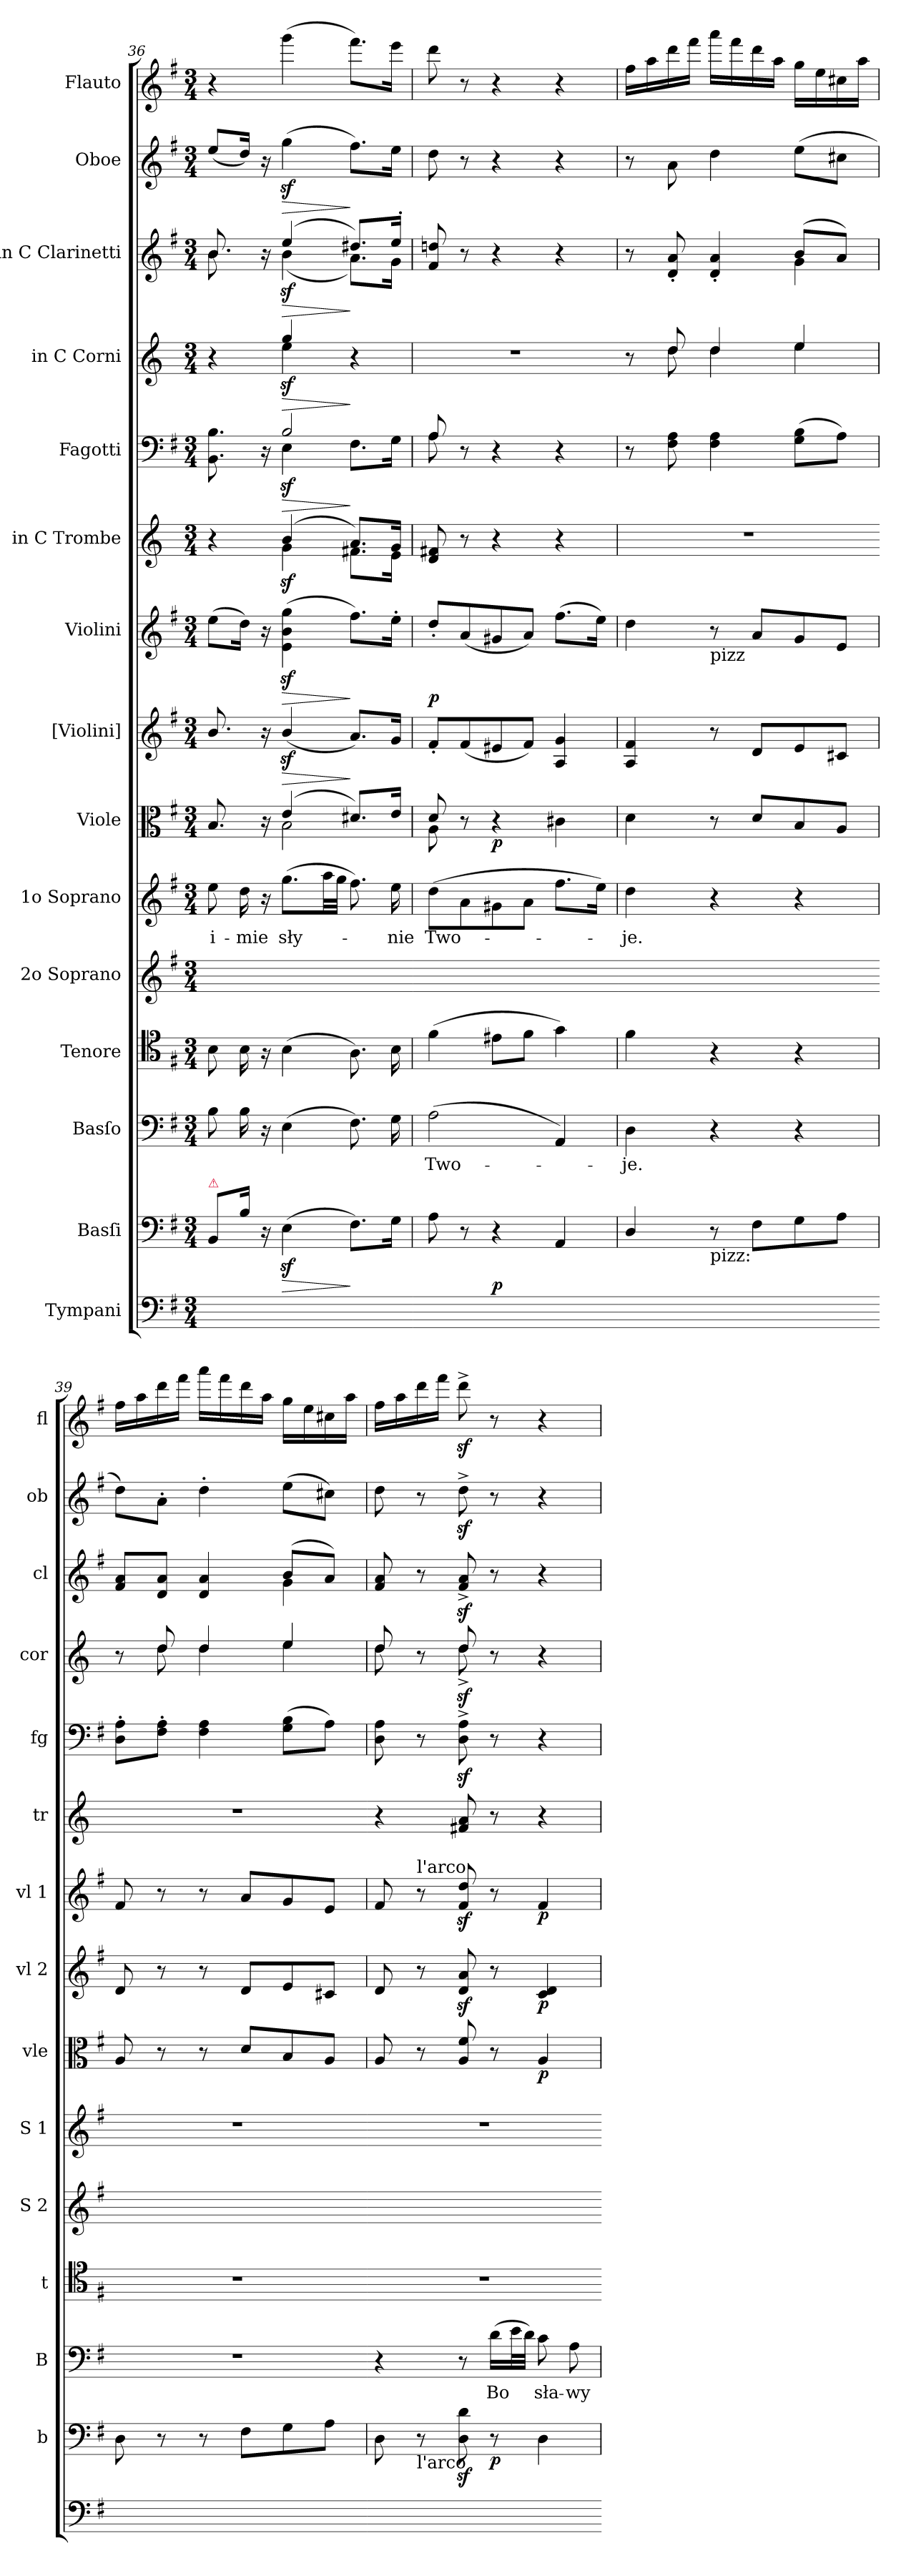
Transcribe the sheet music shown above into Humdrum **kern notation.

**kern	**kern	**dynam	**kern	**text	**kern	**kern	**kern	**text	**kern	**dynam	**kern	**dynam	**kern	**dynam	**kern	**kern	**dynam	**kern	**dynam	**kern	**dynam	**kern	**dynam	**kern
*part15	*part14	*part14	*part13	*part13	*part12	*part11	*part10	*part10	*part9	*part9	*part8	*part8	*part7	*part7	*part6	*part5	*part5	*part4	*part4	*part3	*part3	*part2	*part2	*part1
*staff15	*staff14	*staff14	*staff13	*staff13	*staff12	*staff11	*staff10	*staff10	*staff9	*staff9	*staff8	*staff8	*staff7	*staff7	*staff6	*staff5	*staff5	*staff4	*staff4	*staff3	*staff3	*staff2	*staff2	*staff1
*I"Tympani	*I"Basſi	*	*I"Basſo	*	*I"Tenore	*I"2o Soprano	*I"1o Soprano	*	*I"Viole	*	*I"[Violini]	*	*I"Violini	*	*I"in C Trombe	*I"Fagotti	*	*I"in C Corni	*	*I"in C Clarinetti	*	*I"Oboe	*	*I"Flauto
*	*I'b	*	*I'B	*	*I't	*I'S 2	*I'S 1	*	*I'vle	*	*I'vl 2	*	*I'vl 1	*	*I'tr	*I'fg	*	*I'cor	*	*I'cl	*	*I'ob	*	*I'fl
*clefF4	*clefF4	*	*clefF4	*	*clefC4	*clefG2	*clefG2	*	*clefC3	*	*clefG2	*	*clefG2	*	*clefG2	*clefF4	*	*clefG2	*	*clefG2	*	*clefG2	*	*clefG2
*k[f#]	*k[f#]	*	*k[f#]	*	*k[f#]	*k[f#]	*k[f#]	*	*k[f#]	*	*k[f#]	*	*k[f#]	*	*k[]	*k[f#]	*	*k[]	*	*k[f#]	*	*k[f#]	*	*k[f#]
*M3/4	*M3/4	*	*M3/4	*	*M3/4	*M3/4	*M3/4	*	*M3/4	*	*M3/4	*	*M3/4	*	*M3/4	*M3/4	*	*M3/4	*	*M3/4	*	*M3/4	*	*M3/4
=36	=36	=36	=36	=36	=36	=36	=36	=36	=36	=36	=36	=36	=36	=36	=36	=36	=36	=36	=36	=36	=36	=36	=36	=36
*	*	*	*	*	*	*	*	*	*^	*	*	*	*	*	*^	*^	*	*^	*	*^	*	*	*	*
!	!LO:TX:a:color=crimson:t=⚠	!	!	!	!	!	!	!	!	!	!	!	!	!	!	!	!	!	!	!	!	!	!	!	!	!	!	!	!
2.ryy	8BB/L	.	8B\	.	8B\	2.ryy	8ee\	i-	8.B/	4rBByy	.	8.b/	.	(8ee\L	.	4r	4rAyy	8.BB\ 8.B\	4rFFFyy	.	4r	4rFyy	.	8.b/	8.b\	.	(8ee/L	.	4r
.	16B\Jk	.	16B\	.	16B\	.	16dd\	-mie	.	.	.	.	.	16dd\Jk)	.	.	.	.	.	.	.	.	.	.	.	.	16dd/Jk)	.	.
.	16r	.	16r	.	16r	.	16r	.	16r	.	.	16r	.	16r	.	.	.	16r	.	.	.	.	.	16r	16rAyy	.	16r	.	.
!	!	!LO:HP:b	!	!	!	!	!	!	!	!	!	!	!LO:HP:b	!	!LO:HP:b	!	!	!	!	!LO:HP:b	!	!	!LO:HP:b	!	!	!LO:HP:b	!	!LO:HP:b	!
.	(4Ez\	>	(4E\	.	(4B\	.	(8.gg\L	sły-	(4e/	2B\	.	(4bz/	>	(4ez\ 4bz\ 4ggz\	>	(4b/	4gz\	2B/	4Ez\	>	4gg/	4eez\	>	(4ee/	(4bz\	>	(4ggz\	>	(4ggg\
.	.	.	.	.	.	.	32aa\LL	.	.	.	.	.	.	.	.	.	.	.	.	.	.	.	.	.	.	.	.	.	.
.	.	.	.	.	.	.	32gg\JJJ	.	.	.	.	.	.	.	.	.	.	.	.	.	.	.	.	.	.	.	.	.	.
.	8.F#\L)	]	8.F#\)	.	8.A\)	.	8.ff#\)	.	8.d#X/L)	.	.	8.a/L)	]	8.ff#\L)	]	8.a/L)	8.f#X\L	.	8.F#\L	]	4r	4rFyy	]	8.dd#X/L)	8.a\L)	]	8.ff#\L)	]	8.fff#\L)
.	16G\Jk	.	16G\	.	16B\	.	16ee\	-nie	16e/Jk	.	.	16g/Jk	.	16ee'\Jk	.	16g/Jk	16e\Jk	.	16G\Jk	.	.	.	.	16ee'/Jk	16g\Jk	.	16ee\Jk	.	16eee\Jk
*	*	*	*	*	*	*	*	*	*	*	*	*	*	*	*	*	*	*	*	*	*v	*v	*	*	*	*	*	*	*
=37	=37	=37	=37	=37	=37	=37-	=37	=37	=37	=37	=37	=37	=37	=37	=37	=37	=37	=37	=37	=37	=37	=37	=37	=37	=37	=37	=37	=37
!	!	!	!	!	!	!	!	!	!	!	!	!	!	!	!	!	!	!	!	!	!LO:N:vis=1	!	!	!	!	!	!	!
*	*	*	*	*	*	*	*	*	*	*	*	*	*	*	*	*v	*v	*	*	*	*	*	*v	*v	*	*	*	*
2.ryy	8A\	.	(2A\	Two-	(4f#\	2.ryy	(8dd\L	Two-	8d/	8A\	.	8f#'/L	.	8dd'/L	p	8d/ 8f#X/	8A/	8A\	.	2.r	.	8f#/ 8ddn/	.	8dd\	.	8ddd\
.	8r	.	.	.	.	.	8a\	.	8r	8rDyy	.	(8f#/	.	(8a/	.	8r	8r	8rCCyy	.	.	.	8r	.	8r	.	8r
.	4r	p	.	.	8e#X\L	.	8g#X\	.	4r	4rDyy	p	8e#X/	.	8g#X/	.	4r	4r	4rCCyy	.	.	.	4r	.	4r	.	4r
.	.	.	.	.	8f#\J	.	8a\J	.	.	.	.	8f#/J)	.	8a/J)	.	.	.	.	.	.	.	.	.	.	.	.
.	4AA/	.	4AA/)	.	4g\)	.	8.ff#\L	.	4c#X\	4rDyy	.	4A/ 4g/	.	(8.ff#\L	.	4r	4r	4rCCyy	.	.	.	4r	.	4r	.	4r
.	.	.	.	.	.	.	16ee\Jk)	.	.	.	.	.	.	16ee\Jk)	.	.	.	.	.	.	.	.	.	.	.	.
*	*	*	*	*	*	*	*	*	*v	*v	*	*	*	*	*	*	*v	*v	*	*	*	*	*	*	*	*
=38	=38	=38	=38	=38	=38	=38-	=38	=38	=38	=38	=38	=38	=38	=38	=38	=38	=38	=38	=38	=38	=38	=38	=38	=38
!	!	!	!	!	!	!	!	!	!	!	!	!	!	!	!LO:N:vis=1	!	!	!	!	!	!	!	!	!
*	*	*	*	*	*	*	*	*	*	*	*	*	*	*	*	*	*	*^	*	*^	*	*	*	*
2.ryy	4D/	.	4D\	-je.	4f#\	2.ryy	4dd\	-je.	4d\	.	4A/ 4f#/	.	4dd\	.	2.r	8r	.	8r	8rFyy	.	8r	4rAyy	.	8r	.	16ff#\LL
.	.	.	.	.	.	.	.	.	.	.	.	.	.	.	.	.	.	.	.	.	.	.	.	.	.	16aa\
.	.	.	.	.	.	.	.	.	.	.	.	.	.	.	.	8F#\ 8A\	.	8dd/	8dd\	.	8d'>/ 8a'>/	.	.	8a\	.	16ddd\
.	.	.	.	.	.	.	.	.	.	.	.	.	.	.	.	.	.	.	.	.	.	.	.	.	.	16fff#\JJ
!	!	!	!	!	!	!	!	!	!	!	!	!	!LO:TX:b:t=pizz	!	!	!	!	!	!	!	!	!	!	!	!	!
!	!LO:TX:b:t=pizz&colon;	!	!	!	!	!	!	!	!	!	!	!	!	!	!	!	!	!	!	!	!	!	!	!	!	!
.	8r	.	4r	.	4r	.	4r	.	8r	.	8r	.	8r	.	.	4F#\ 4A\	.	4dd/	4dd\	.	4d'>/ 4a'>/	4rDyy	.	4dd\	.	16aaa\LL
.	.	.	.	.	.	.	.	.	.	.	.	.	.	.	.	.	.	.	.	.	.	.	.	.	.	16fff#\
.	8F#\L	.	.	.	.	.	.	.	8d/L	.	8d/L	.	8a/L	.	.	.	.	.	.	.	.	.	.	.	.	16ddd\
.	.	.	.	.	.	.	.	.	.	.	.	.	.	.	.	.	.	.	.	.	.	.	.	.	.	16aa\JJ
.	8G\	.	4r	.	4r	.	4r	.	8B/	.	8e/	.	8g/	.	.	(8G\ 8B\L	.	4ee/	4ee\	.	(8b/L	4g\	.	(8ee\L	.	16gg\LL
.	.	.	.	.	.	.	.	.	.	.	.	.	.	.	.	.	.	.	.	.	.	.	.	.	.	16ee\
.	8A\J	.	.	.	.	.	.	.	8A/J	.	8c#X/J	.	8e/J	.	.	8A\J)	.	.	.	.	8a/J)	.	.	8cc#X\J	.	16cc#X\
.	.	.	.	.	.	.	.	.	.	.	.	.	.	.	.	.	.	.	.	.	.	.	.	.	.	16aa\JJ
=39	=39	=39	=39	=39	=39	=39-	=39	=39	=39	=39	=39	=39	=39	=39	=39	=39	=39	=39	=39	=39	=39	=39	=39	=39	=39	=39
!	!	!	!LO:N:vis=1	!	!LO:N:vis=1	!	!LO:N:vis=1	!	!	!	!	!	!	!	!LO:N:vis=1	!	!	!	!	!	!	!	!	!	!	!
2.ryy	8D\	.	2.r	.	2.r	2.ryy	2.r	.	8A/	.	8d/	.	8f#/	.	2.r	8D'\ 8A'\L	.	8r	8ryy	.	8f#/ 8a/L	4ryy	.	8dd\L)	.	16ff#\LL
.	.	.	.	.	.	.	.	.	.	.	.	.	.	.	.	.	.	.	.	.	.	.	.	.	.	16aa\
.	8r	.	.	.	.	.	.	.	8r	.	8r	.	8r	.	.	8F#'\ 8A'\J	.	8dd/	8dd\	.	8d/ 8a/J	.	.	8a'\J	.	16ddd\
.	.	.	.	.	.	.	.	.	.	.	.	.	.	.	.	.	.	.	.	.	.	.	.	.	.	16fff#\JJ
.	8r	.	.	.	.	.	.	.	8r	.	8r	.	8r	.	.	4F#\ 4A\	.	4dd/	4dd\	.	4d/ 4a/	4rFyy	.	4dd'\	.	16aaa\LL
.	.	.	.	.	.	.	.	.	.	.	.	.	.	.	.	.	.	.	.	.	.	.	.	.	.	16fff#\
.	8F#\L	.	.	.	.	.	.	.	8d/L	.	8d/L	.	8a/L	.	.	.	.	.	.	.	.	.	.	.	.	16ddd\
.	.	.	.	.	.	.	.	.	.	.	.	.	.	.	.	.	.	.	.	.	.	.	.	.	.	16aa\JJ
.	8G\	.	.	.	.	.	.	.	8B/	.	8e/	.	8g/	.	.	(8G\ 8B\L	.	4ee/	4ee\	.	(8b/L	4g\	.	(8ee\L	.	16gg\LL
.	.	.	.	.	.	.	.	.	.	.	.	.	.	.	.	.	.	.	.	.	.	.	.	.	.	16ee\
.	8A\J	.	.	.	.	.	.	.	8A/J	.	8c#X/J	.	8e/J	.	.	8A\J)	.	.	.	.	8a/J)	.	.	8cc#X\J)	.	16cc#X\
.	.	.	.	.	.	.	.	.	.	.	.	.	.	.	.	.	.	.	.	.	.	.	.	.	.	16aa\JJ
*	*	*	*	*	*	*	*	*	*	*	*	*	*	*	*	*	*	*	*	*	*v	*v	*	*	*	*
=40	=40	=40	=40	=40	=40	=40-	=40	=40	=40	=40	=40	=40	=40	=40	=40	=40	=40	=40	=40	=40	=40	=40	=40	=40	=40
!	!	!	!	!	!LO:N:vis=1	!	!LO:N:vis=1	!	!	!	!	!	!	!	!	!	!	!	!	!	!	!	!	!	!
2.ryy	8D\	.	4r	.	2.r	2.ryy	2.r	.	8A/	.	8d/	.	8f#/	.	4r	8D\ 8A\	.	8dd/	8dd\	.	8f#/ 8a/	.	8dd\	.	16ff#\LL
.	.	.	.	.	.	.	.	.	.	.	.	.	.	.	.	.	.	.	.	.	.	.	.	.	16aa\
!	!	!	!	!	!	!	!	!	!	!	!	!	!LO:TX:a:t=l'arco	!	!	!	!	!	!	!	!	!	!	!	!
!	!LO:TX:b:t=l'arco	!	!	!	!	!	!	!	!	!	!	!	!	!	!	!	!	!	!	!	!	!	!	!	!
.	8r	.	.	.	.	.	.	.	8r	.	8r	.	8r	.	.	8r	.	8r	8rAyy	.	8r	.	8r	.	16ddd\
.	.	.	.	.	.	.	.	.	.	.	.	.	.	.	.	.	.	.	.	.	.	.	.	.	16fff#\JJ
.	8Dz\ 8dz\	.	8r	.	.	.	.	.	8A/ 8f#/	.	8dz/ 8az/	.	8f#z/ 8ddz/	.	8f#X/ 8a/	8Dz^<\ 8Az^<\	.	8dd/	8ddz^<\	.	8f#z^</ 8az^</	.	8ddz^<\	.	8dddz^<\
.	8r	p	(16d\LL	Bo	.	.	.	.	8r	.	8r	.	8r	.	8r	8r	.	8r	8rAyy	.	8r	.	8r	.	8r
.	.	.	32e\L	.	.	.	.	.	.	.	.	.	.	.	.	.	.	.	.	.	.	.	.	.	.
.	.	.	32d\JJJ)	.	.	.	.	.	.	.	.	.	.	.	.	.	.	.	.	.	.	.	.	.	.
.	4D\	.	8c\	sła-	.	.	.	.	4A/	p	4c/ 4d/	p	4f#/	p	4r	4r	.	4r	4rAyy	.	4r	.	4r	.	4r
.	.	.	8A\	-wy	.	.	.	.	.	.	.	.	.	.	.	.	.	.	.	.	.	.	.	.	.
*	*	*	*	*	*	*	*	*	*	*	*	*	*	*	*	*	*	*v	*v	*	*	*	*	*	*
=	=	=	=	=	=	=-	=	=	=	=	=	=	=	=	=	=	=	=	=	=	=	=	=	=
*-	*-	*-	*-	*-	*-	*-	*-	*-	*-	*-	*-	*-	*-	*-	*-	*-	*-	*-	*-	*-	*-	*-	*-	*-
